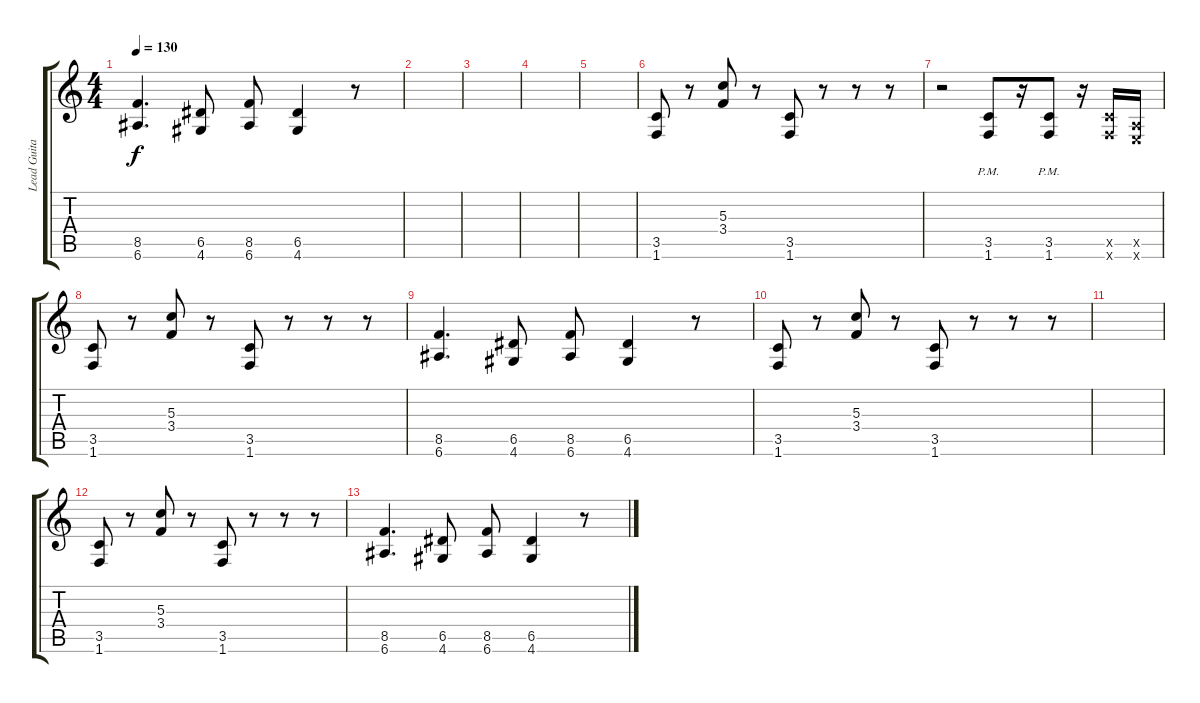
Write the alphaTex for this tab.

\track ("Lead Guitar" "Lead Guita") {instrument distortionguitar}
\staff {score tabs}
\tuning (E4 B3 G3 D3 A2 E2) {hide}
\ts (4 4)
\tempo 130
\clef g2
\ks c
(8.5 6.6).4{d dy f} (6.5 4.6).8 (8.5 6.6).8 (6.5 4.6).4 r.8 |
|
|
|
|
(3.5 1.6).8 r.8 (5.3 3.4).8 r.8 (3.5 1.6).8 r.8 r.8 r.8 |
r.2 (3.5{pm} 1.6{pm}).8 r.16 (3.5{pm} 1.6{pm}).8 r.16 (3.5{x} 1.6{x}).16 (0.5{x} 0.6{x}).16 |
(3.5 1.6).8 r.8 (5.3 3.4).8 r.8 (3.5 1.6).8 r.8 r.8 r.8 |
(8.5 6.6).4{d} (6.5 4.6).8 (8.5 6.6).8 (6.5 4.6).4 r.8 |
(3.5 1.6).8 r.8 (5.3 3.4).8 r.8 (3.5 1.6).8 r.8 r.8 r.8 |
|
(3.5 1.6).8 r.8 (5.3 3.4).8 r.8 (3.5 1.6).8 r.8 r.8 r.8 |
(8.5 6.6).4{d} (6.5 4.6).8 (8.5 6.6).8 (6.5 4.6).4 r.8
